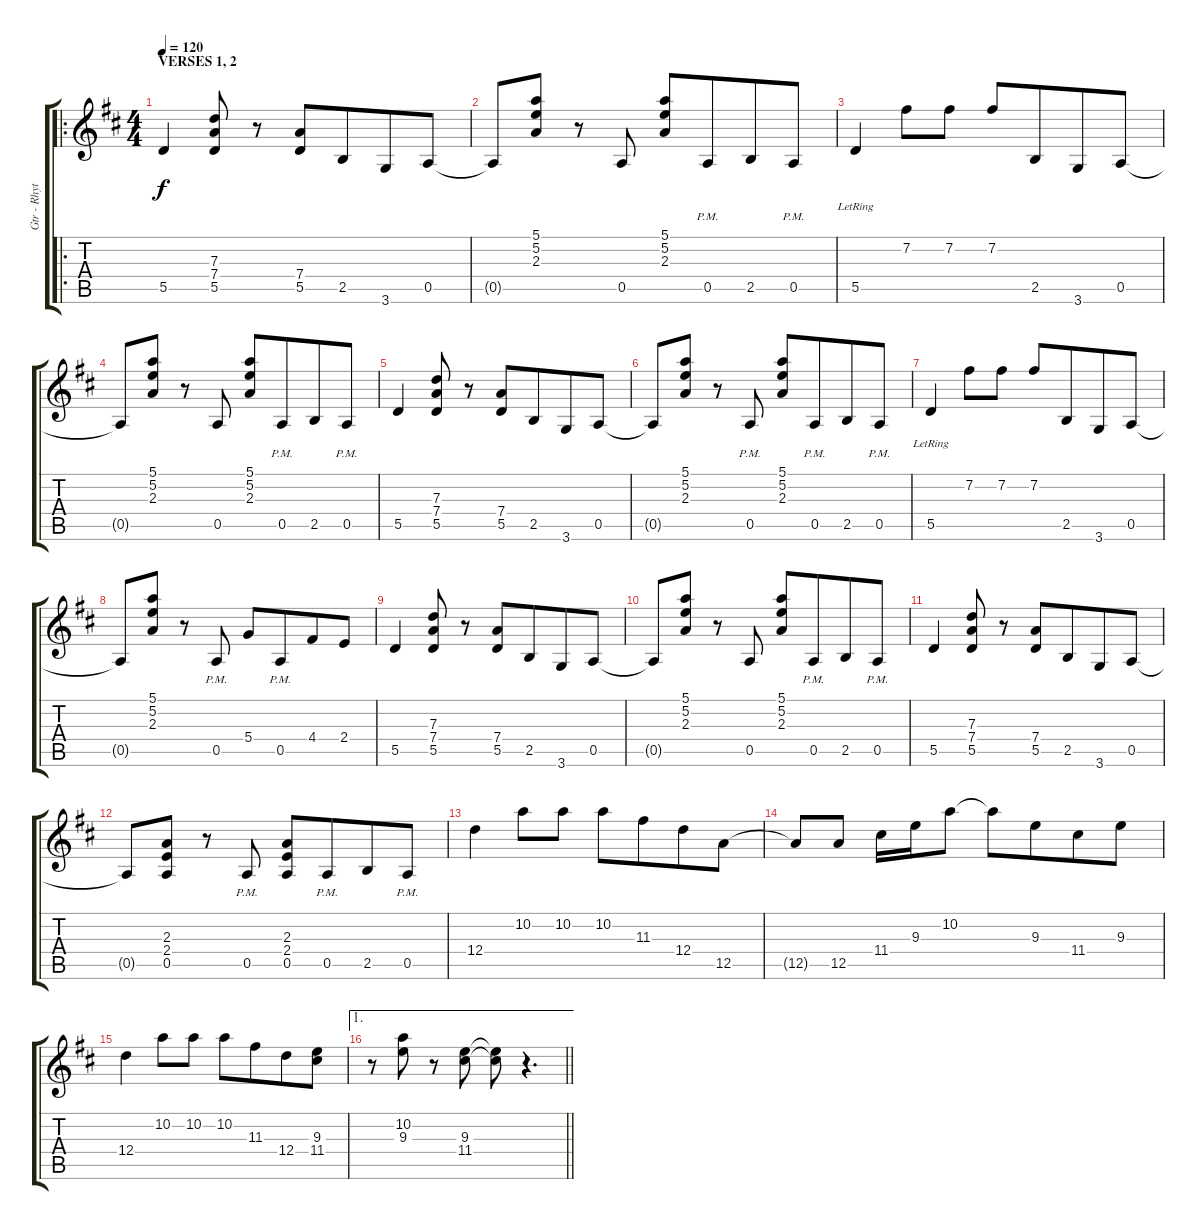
\track ("Gtr - Rhythm 2" "Gtr - Rhyt") {instrument overdrivenguitar}
\staff {score tabs}
\tuning (E4 B3 G3 D3 A2 E2) {hide}
\ro
\ts (4 4)
\section ("" "VERSES 1, 2")
\tempo 120
\clef g2
\ks d
5.5.4{dy f} (7.3 7.4 5.5).8 r.8 (7.4 5.5).8 2.5.8{beam merge} 3.6.8 0.5.8 |
0.5{t}.8 (5.1 5.2 2.3).8 r.8 0.5.8 (5.1 5.2 2.3).8 0.5{pm}.8{beam merge} 2.5.8 0.5{pm}.8 |
5.5{lr}.4 7.2.8 7.2.8 7.2.8 2.5.8{beam merge} 3.6.8 0.5.8 |
0.5{t}.8 (5.1 5.2 2.3).8 r.8 0.5.8 (5.1 5.2 2.3).8 0.5{pm}.8{beam merge} 2.5.8 0.5{pm}.8 |
5.5.4 (7.3 7.4 5.5).8 r.8 (7.4 5.5).8 2.5.8{beam merge} 3.6.8 0.5.8 |
0.5{t}.8 (5.1 5.2 2.3).8 r.8 0.5{pm}.8 (5.1 5.2 2.3).8 0.5{pm}.8{beam merge} 2.5.8 0.5{pm}.8 |
5.5{lr}.4 7.2.8 7.2.8 7.2.8 2.5.8{beam merge} 3.6.8 0.5.8 |
0.5{t}.8 (5.1 5.2 2.3).8 r.8 0.5{pm}.8 5.4.8 0.5{pm}.8{beam merge} 4.4.8 2.4.8 |
5.5.4 (7.3 7.4 5.5).8 r.8 (7.4 5.5).8 2.5.8{beam merge} 3.6.8 0.5.8 |
0.5{t}.8 (5.1 5.2 2.3).8 r.8 0.5.8 (5.1 5.2 2.3).8 0.5{pm}.8{beam merge} 2.5.8 0.5{pm}.8 |
5.5.4 (7.3 7.4 5.5).8 r.8 (7.4 5.5).8 2.5.8{beam merge} 3.6.8 0.5.8 |
0.5{t}.8 (2.3 2.4 0.5).8 r.8 0.5{pm}.8 (2.3 2.4 0.5).8 0.5{pm}.8{beam merge} 2.5.8 0.5{pm}.8 |
12.4.4 10.2.8 10.2.8 10.2.8 11.3.8{beam merge} 12.4.8 12.5.8 |
12.5{t}.8 12.5.8 11.4.16{beam merge} 9.3.16 10.2.8 10.2{t}.8 9.3.8{beam merge} 11.4.8 9.3.8 |
12.4.4 10.2.8 10.2.8 10.2.8 11.3.8{beam merge} 12.4.8 (9.3 11.4).8 |
\ae 1
\barLineRight lightlight
r.8 (10.2 9.3).8 r.8 (9.3 11.4).8 (9.3{t} 11.4{t}).8 r.4{d}
